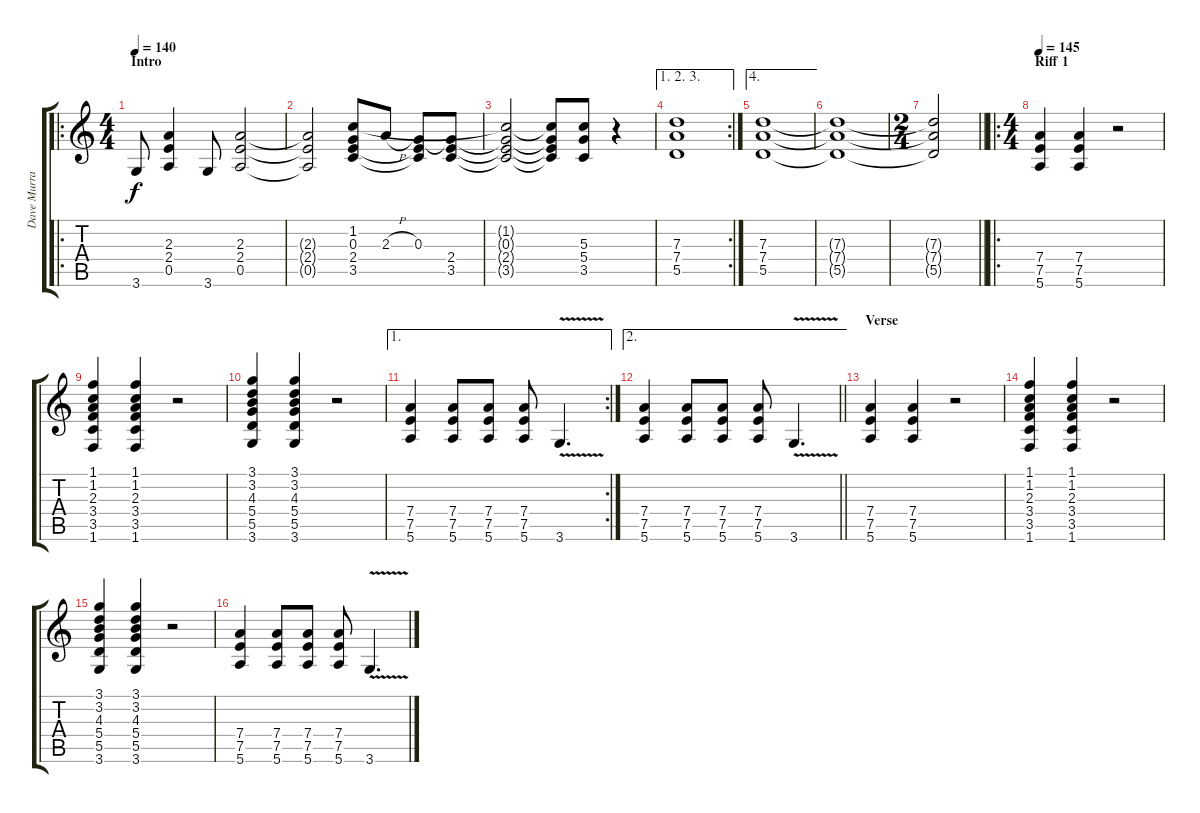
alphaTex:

\track ("Dave Murray" "Dave Murra") {instrument distortionguitar}
\staff {score tabs}
\tuning (E4 B3 G3 D3 A2 E2) {hide}
\ro
\ts (4 4)
\section ("" "Intro")
\tempo 140
\clef g2
\ks c
3.6.8{dy f instrument distortionguitar} (2.3 2.4 0.5).4 3.6.8 (2.3 2.4 0.5).2 |
(2.3{t} 2.4{t} 0.5{t}).2 (1.2 0.3 2.4 3.5).8 2.3{h}.8 (0.3 2.4{t} 3.5{t}).8 (0.3{t} 2.4 3.5).8 |
(1.2{t} 0.3{t} 2.4{t} 3.5{t}).2 (1.2{t} 0.3{t} 2.4{t} 3.5{t}).8 (5.3 5.4 3.5).8 r.4 |
\ae (1 2 3)
\rc 2
(7.3 7.4 5.5).1 |
\ae 4
(7.3 7.4 5.5).1 |
(7.3{t} 7.4{t} 5.5{t}).1 |
\ts (2 4)
\barLineRight lightlight
(7.3{t} 7.4{t} 5.5{t}).2 |
\ro
\ts (4 4)
\section ("" "Riff 1")
\tempo 145
(7.4 7.5 5.6).4 (7.4 7.5 5.6).4 r.2 |
(1.1 1.2 2.3 3.4 3.5 1.6).4 (1.1 1.2 2.3 3.4 3.5 1.6).4 r.2 |
(3.1 3.2 4.3 5.4 5.5 3.6).4 (3.1 3.2 4.3 5.4 5.5 3.6).4 r.2 |
\ae 1
\rc 2
(7.4 7.5 5.6).4 (7.4 7.5 5.6).8 (7.4 7.5 5.6).8 (7.4 7.5 5.6).8 3.6{v}.4{d} |
\ae 2
\barLineRight lightlight
(7.4 7.5 5.6).4 (7.4 7.5 5.6).8 (7.4 7.5 5.6).8 (7.4 7.5 5.6).8 3.6{v}.4{d} |
\section ("" "Verse")
(7.4 7.5 5.6).4 (7.4 7.5 5.6).4 r.2 |
(1.1 1.2 2.3 3.4 3.5 1.6).4 (1.1 1.2 2.3 3.4 3.5 1.6).4 r.2 |
(3.1 3.2 4.3 5.4 5.5 3.6).4 (3.1 3.2 4.3 5.4 5.5 3.6).4 r.2 |
(7.4 7.5 5.6).4 (7.4 7.5 5.6).8 (7.4 7.5 5.6).8 (7.4 7.5 5.6).8 3.6{v}.4{d}
